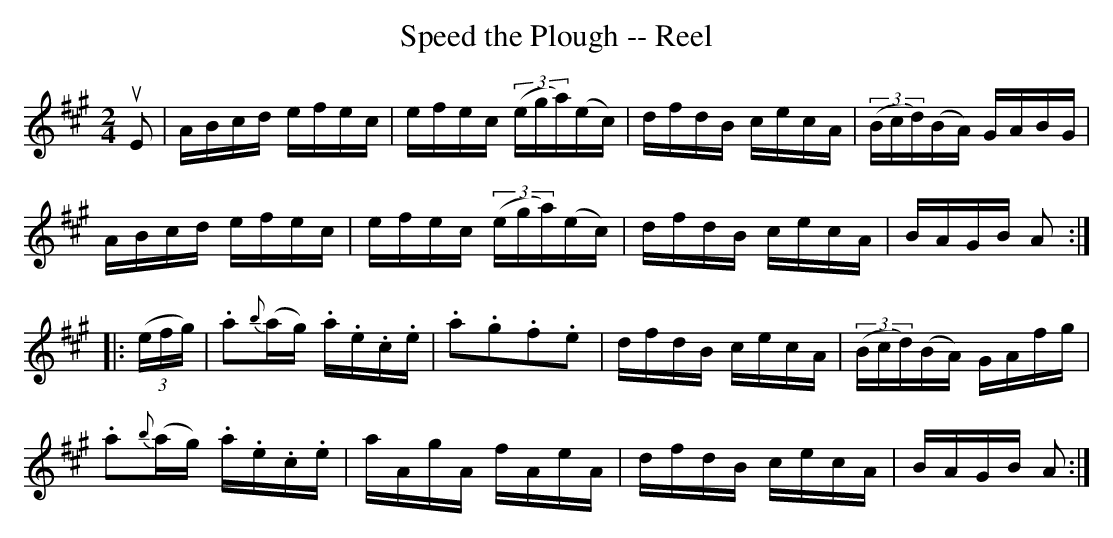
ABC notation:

X:1
T: Speed the Plough -- Reel
M:2/4
L:1/16
K:A
uE2|\
ABcd efec | efec ((3ega)(ec) | dfdB cecA | ((3Bcd)(BA) GABG |
ABcd efec | efec ((3ega)(ec) | dfdB cecA | BAGB A2::
((3efg)|\
.a2{b}(ag) .a.e.c.e | .a2.g2.f2.e2  | dfdB cecA | ((3Bcd)(BA) GAfg |
.a2{b}(ag) .a.e.c.e | aAgA fAeA     | dfdB cecA | BAGB A2:|
